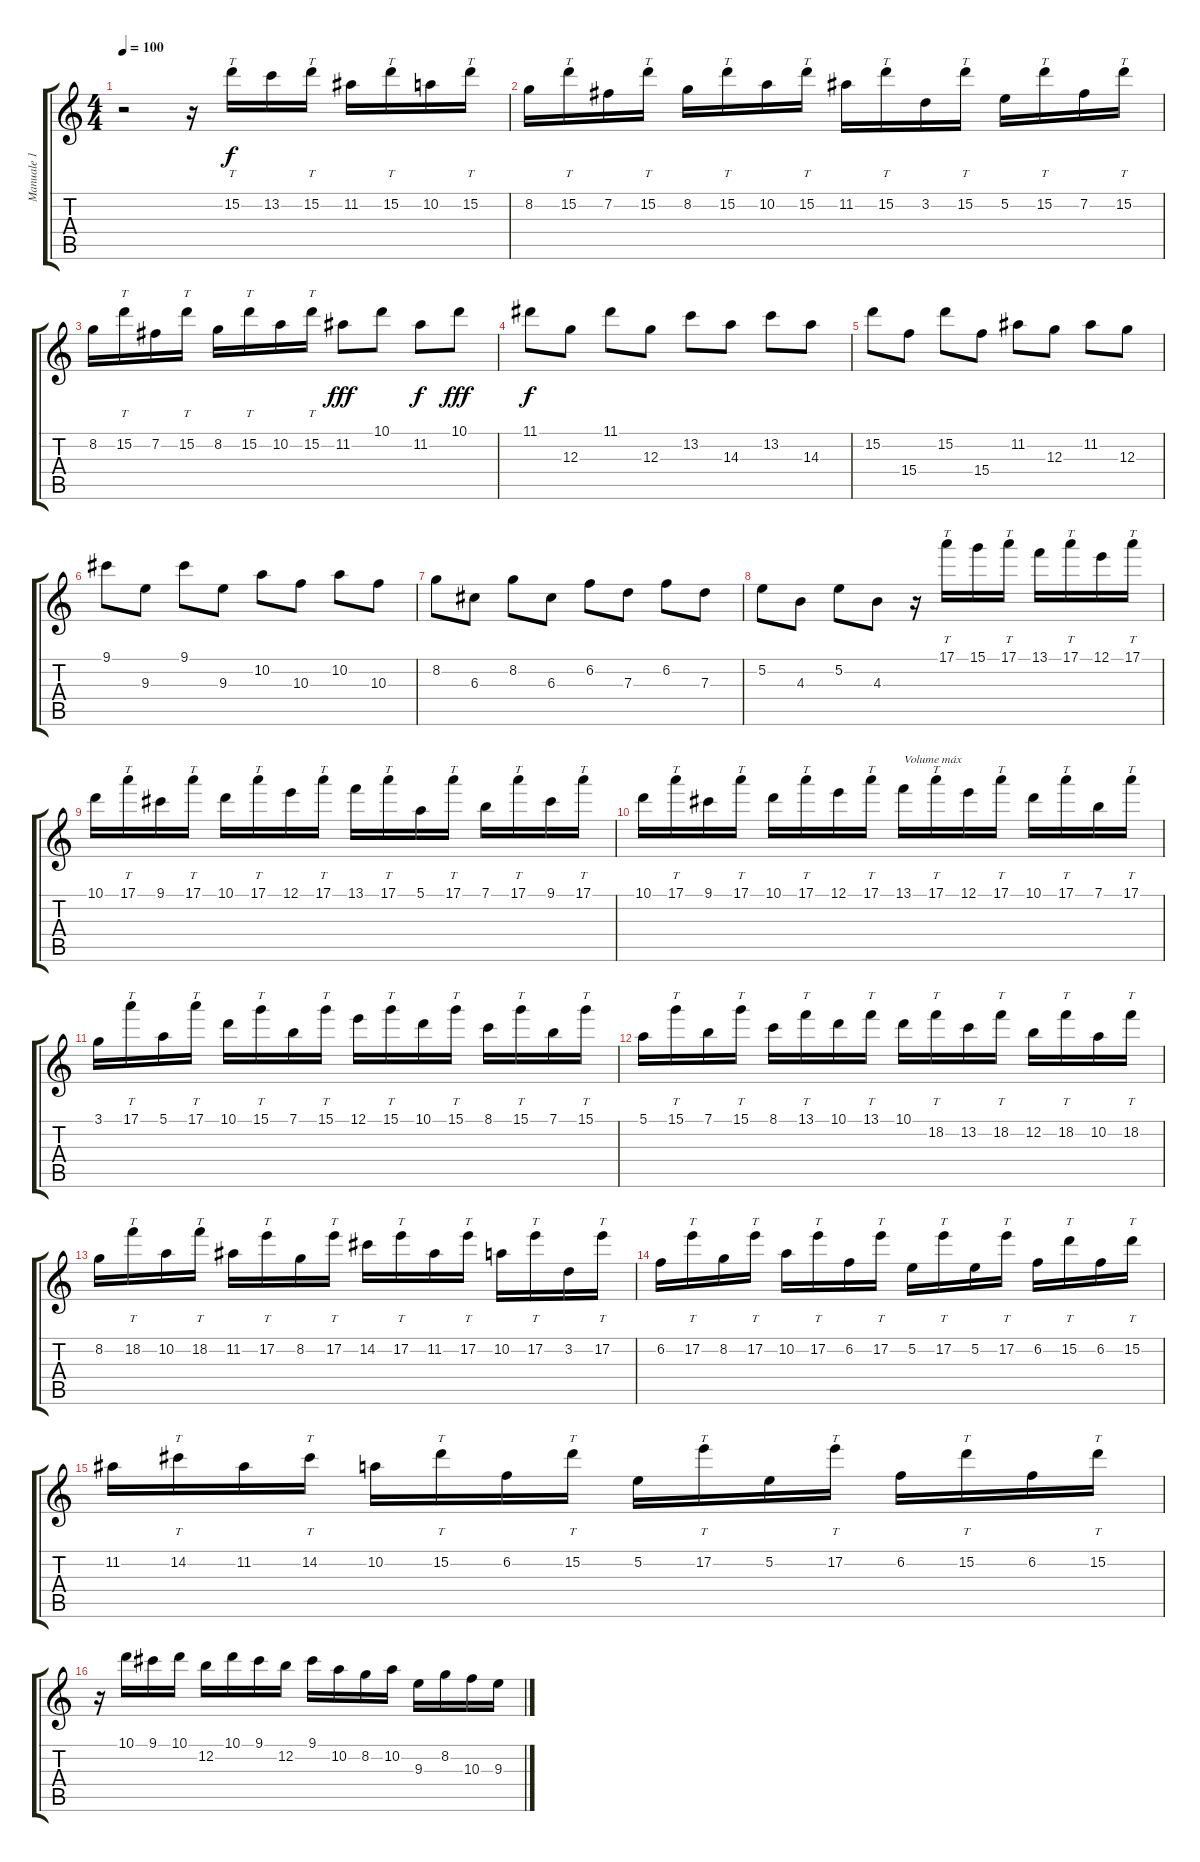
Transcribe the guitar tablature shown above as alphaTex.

\track ("Manuale 1" "Manuale 1") {instrument overdrivenguitar}
\staff {score tabs}
\tuning (E4 B3 G3 D3 A2 E2) {hide}
\ts (4 4)
\tempo 100
\clef g2
\ks c
r.2{dy f} r.16 15.2.16{tt} 13.2.16 15.2.16{tt} 11.2.16 15.2.16{tt} 10.2.16 15.2.16{tt} |
8.2.16 15.2.16{tt} 7.2.16 15.2.16{tt} 8.2.16 15.2.16{tt} 10.2.16 15.2.16{tt} 11.2.16 15.2.16{tt} 3.2.16 15.2.16{tt} 5.2.16 15.2.16{tt} 7.2.16 15.2.16{tt} |
8.2.16 15.2.16{tt} 7.2.16 15.2.16{tt} 8.2.16 15.2.16{tt} 10.2.16 15.2.16{tt} 11.2.8{dy fff} 10.1.8 11.2.8{dy f} 10.1.8{dy fff} |
11.1.8{dy f} 12.3.8 11.1.8 12.3.8 13.2.8 14.3.8 13.2.8 14.3.8 |
15.2.8 15.4.8 15.2.8 15.4.8 11.2.8 12.3.8 11.2.8 12.3.8 |
9.1.8 9.3.8 9.1.8 9.3.8 10.2.8 10.3.8 10.2.8 10.3.8 |
8.2.8 6.3.8 8.2.8 6.3.8 6.2.8 7.3.8 6.2.8 7.3.8 |
5.2.8 4.3.8 5.2.8 4.3.8 r.16 17.1.16{tt} 15.1.16 17.1.16{tt} 13.1.16 17.1.16{tt} 12.1.16 17.1.16{tt} |
10.1.16 17.1.16{tt} 9.1.16 17.1.16{tt} 10.1.16 17.1.16{tt} 12.1.16 17.1.16{tt} 13.1.16 17.1.16{tt} 5.1.16 17.1.16{tt} 7.1.16 17.1.16{tt} 9.1.16 17.1.16{tt} |
10.1.16 17.1.16{tt} 9.1.16 17.1.16{tt} 10.1.16 17.1.16{tt} 12.1.16 17.1.16{tt} 13.1.16{txt "Volume máx" volume 16} 17.1.16{tt} 12.1.16 17.1.16{tt} 10.1.16 17.1.16{tt} 7.1.16 17.1.16{tt} |
3.1.16 17.1.16{tt} 5.1.16 17.1.16{tt} 10.1.16 15.1.16{tt} 7.1.16 15.1.16{tt} 12.1.16 15.1.16{tt} 10.1.16 15.1.16{tt} 8.1.16 15.1.16{tt} 7.1.16 15.1.16{tt} |
5.1.16 15.1.16{tt} 7.1.16 15.1.16{tt} 8.1.16 13.1.16{tt} 10.1.16 13.1.16{tt} 10.1.16 18.2.16{tt} 13.2.16 18.2.16{tt} 12.2.16 18.2.16{tt} 10.2.16 18.2.16{tt} |
8.2.16 18.2.16{tt} 10.2.16 18.2.16{tt} 11.2.16 17.2.16{tt} 8.2.16 17.2.16{tt} 14.2.16 17.2.16{tt} 11.2.16 17.2.16{tt} 10.2.16 17.2.16{tt} 3.2.16 17.2.16{tt} |
6.2.16 17.2.16{tt} 8.2.16 17.2.16{tt} 10.2.16 17.2.16{tt} 6.2.16 17.2.16{tt} 5.2.16 17.2.16{tt} 5.2.16 17.2.16{tt} 6.2.16 15.2.16{tt} 6.2.16 15.2.16{tt} |
11.2.16 14.2.16{tt} 11.2.16 14.2.16{tt} 10.2.16 15.2.16{tt} 6.2.16 15.2.16{tt} 5.2.16 17.2.16{tt} 5.2.16 17.2.16{tt} 6.2.16 15.2.16{tt} 6.2.16 15.2.16{tt} |
r.16 10.1.16 9.1.16 10.1.16 12.2.16 10.1.16 9.1.16 12.2.16 9.1.16 10.2.16 8.2.16 10.2.16 9.3.16 8.2.16 10.3.16 9.3.16
